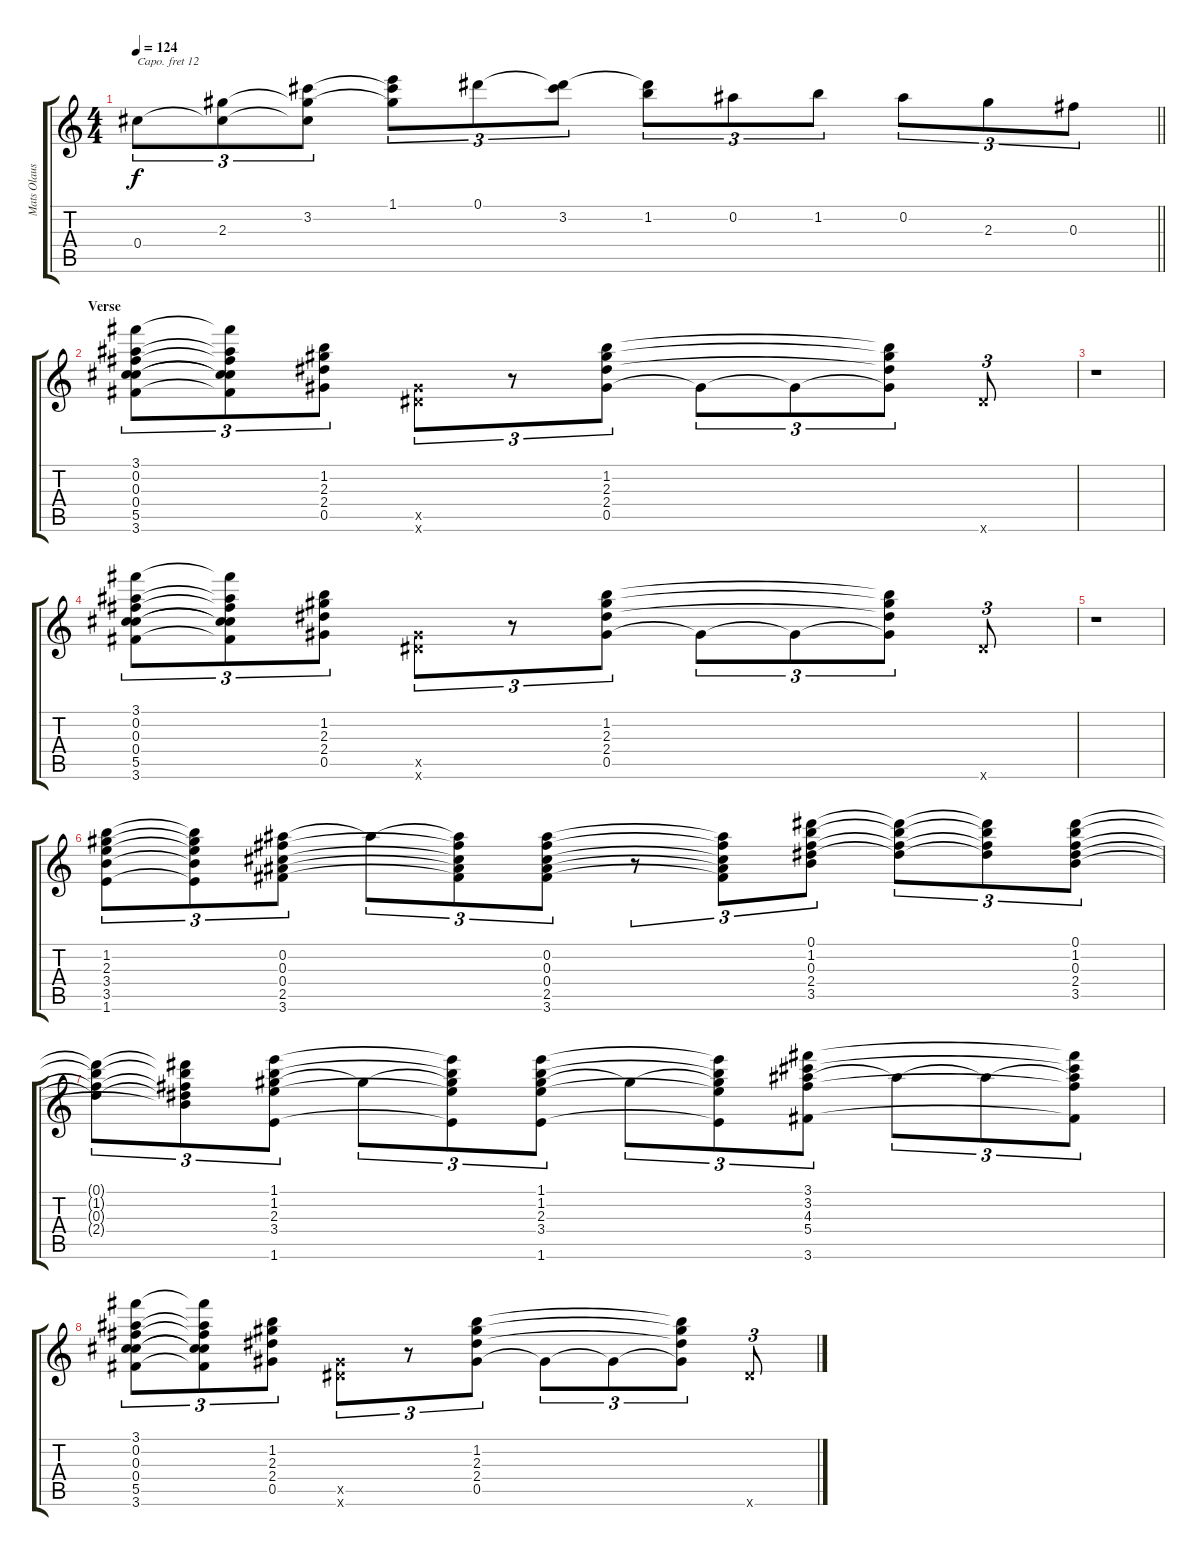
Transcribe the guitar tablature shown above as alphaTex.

\track ("Mats Olausson " "Mats Olaus") {instrument rockorgan}
\staff {score tabs}
\capo 12
\tuning (Eb5 Bb4 Gb4 Db4 Ab3 Eb3) {hide}
\ts (4 4)
\tempo 124
\clef g2
\barLineRight lightlight
\ks c
0.4.8{tu (3 2) dy f} (2.3 0.4{t}).8{tu (3 2)} (3.2 2.3{t} 0.4{t}).8{tu (3 2)} (1.1 3.2{t} 2.3{t}).8{tu (3 2)} 0.1.8{tu (3 2)} (0.1{t} 3.2).8{tu (3 2)} (0.1{t} 1.2).8{tu (3 2)} 0.2.8{tu (3 2)} 1.2.8{tu (3 2)} 0.2.8{tu (3 2)} 2.3.8{tu (3 2)} 0.3.8{tu (3 2)} |
\section ("" "Verse")
(3.1 0.2 0.3 0.4 5.5 3.6).8{tu (3 2)} (3.1{t} 0.2{t} 0.3{t} 0.4{t} 5.5{t} 3.6{t}).8{tu (3 2)} (1.2 2.3 2.4 0.5).8{tu (3 2)} (0.5{x} 0.6{x}).8{tu (3 2)} r.8{tu (3 2)} (1.2 2.3 2.4 0.5).8{tu (3 2)} 0.5{t}.8{tu (3 2)} 0.5{t}.8{tu (3 2)} (1.2{t} 2.3{t} 2.4{t} 0.5{t}).8{tu (3 2)} 0.6{x}.8{tu (3 2)} |
r.1 |
(3.1 0.2 0.3 0.4 5.5 3.6).8{tu (3 2)} (3.1{t} 0.2{t} 0.3{t} 0.4{t} 5.5{t} 3.6{t}).8{tu (3 2)} (1.2 2.3 2.4 0.5).8{tu (3 2)} (0.5{x} 0.6{x}).8{tu (3 2)} r.8{tu (3 2)} (1.2 2.3 2.4 0.5).8{tu (3 2)} 0.5{t}.8{tu (3 2)} 0.5{t}.8{tu (3 2)} (1.2{t} 2.3{t} 2.4{t} 0.5{t}).8{tu (3 2)} 0.6{x}.8{tu (3 2)} |
r.1 |
(1.2 2.3 3.4 3.5 1.6).8{tu (3 2)} (1.2{t} 2.3{t} 3.4{t} 3.5{t} 1.6{t}).8{tu (3 2)} (0.2 0.3 0.4 2.5 3.6).8{tu (3 2)} 0.2{t}.8{tu (3 2)} (0.2{t} 0.3{t} 0.4{t} 2.5{t} 3.6{t}).8{tu (3 2)} (0.2 0.3 0.4 2.5 3.6).8{tu (3 2)} r.8{tu (3 2)} (0.2{t} 0.3{t} 0.4{t} 2.5{t} 3.6{t}).8{tu (3 2)} (0.1 1.2 0.3 2.4 3.5).8{tu (3 2)} (0.1{t} 1.2{t} 0.3{t} 2.4{t}).8{tu (3 2)} (0.1{t} 1.2{t} 0.3{t} 2.4{t}).8{tu (3 2)} (0.1 1.2 0.3 2.4 3.5).8{tu (3 2)} |
(0.1{t} 1.2{t} 0.3{t} 2.4{t}).8{tu (3 2)} (0.1{t} 1.2{t} 0.3{t} 2.4{t} 3.5{t}).8{tu (3 2)} (1.1 1.2 2.3 3.4 1.6).8{tu (3 2)} 2.3{t}.8{tu (3 2)} (1.1{t} 1.2{t} 2.3{t} 3.4{t} 1.6{t}).8{tu (3 2)} (1.1 1.2 2.3 3.4 1.6).8{tu (3 2)} 2.3{t}.8{tu (3 2)} (1.1{t} 1.2{t} 2.3{t} 3.4{t} 1.6{t}).8{tu (3 2)} (3.1 3.2 4.3 5.4 3.6).8{tu (3 2)} 4.3{t}.8{tu (3 2)} 4.3{t}.8{tu (3 2)} (3.1{t} 3.2{t} 4.3{t} 5.4{t} 3.6{t}).8{tu (3 2)} |
(3.1 0.2 0.3 0.4 5.5 3.6).8{tu (3 2)} (3.1{t} 0.2{t} 0.3{t} 0.4{t} 5.5{t} 3.6{t}).8{tu (3 2)} (1.2 2.3 2.4 0.5).8{tu (3 2)} (0.5{x} 0.6{x}).8{tu (3 2)} r.8{tu (3 2)} (1.2 2.3 2.4 0.5).8{tu (3 2)} 0.5{t}.8{tu (3 2)} 0.5{t}.8{tu (3 2)} (1.2{t} 2.3{t} 2.4{t} 0.5{t}).8{tu (3 2)} 0.6{x}.8{tu (3 2)}
